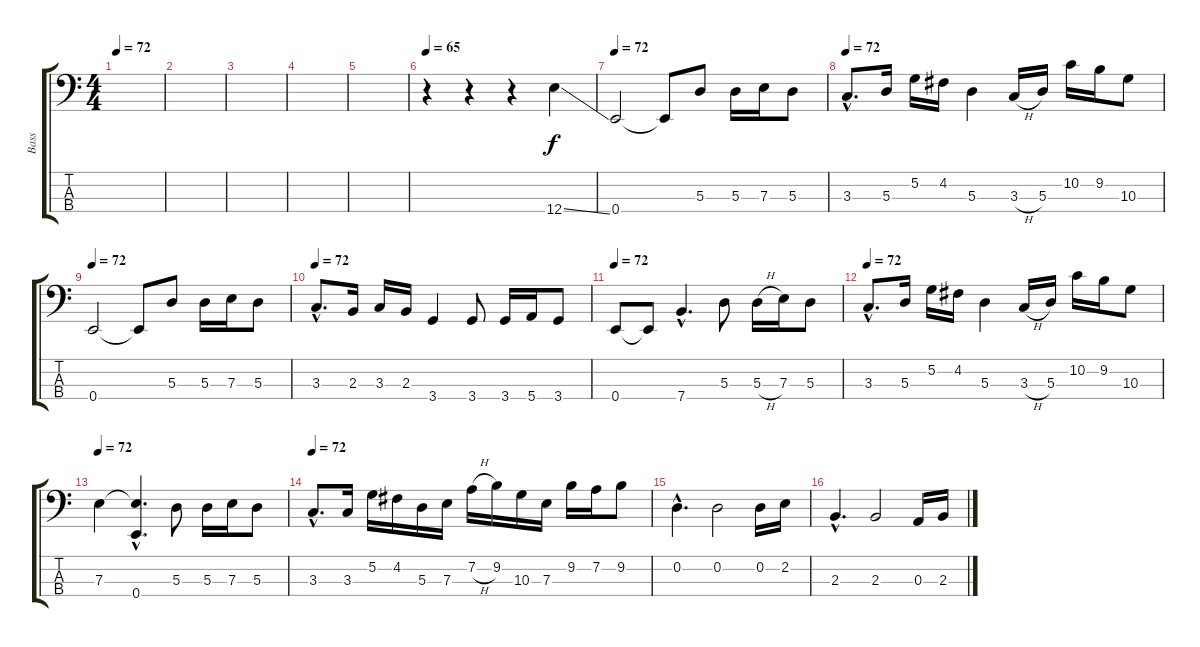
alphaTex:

\track ("Bass" "Bass") {instrument electricbassfinger}
\staff {score tabs}
\tuning (G2 D2 A1 E1) {hide}
\ts (4 4)
\tempo 72
\clef f4
\ks c
|
|
|
|
|
\tempo 65
r.4 r.4 r.4 12.4{ss}.4 |
\section ("" "")
\tempo 72
0.4.2 0.4{t}.8 5.3.8 5.3.16 7.3.16 5.3.8 |
\tempo 72
3.3{hac}.8{d} 5.3.16 5.2.16 4.2.16 5.3.4 3.3{h}.16 5.3.16 10.2.16 9.2.16 10.3.8 |
\tempo 72
0.4.2 0.4{t}.8 5.3.8 5.3.16 7.3.16 5.3.8 |
\tempo 72
3.3{hac}.8{d} 2.3.16 3.3.16 2.3.16 3.4.4 3.4.8 3.4.16 5.4.16 3.4.8 |
\tempo 72
0.4.8 0.4{t}.8 7.4{hac}.4{d} 5.3.8 5.3{h}.16 7.3.16 5.3.8 |
\tempo 72
3.3{hac}.8{d} 5.3.16 5.2.16 4.2.16 5.3.4 3.3{h}.16 5.3.16 10.2.16 9.2.16 10.3.8 |
\tempo 72
7.3.4 (7.3{hac t} 0.4{hac}).4{d} 5.3.8 5.3.16 7.3.16 5.3.8 |
\tempo 72
3.3{hac}.8{d} 3.3.16 5.2.16 4.2.16 5.3.16 7.3.16 7.2{h}.16 9.2.16 10.3.16 7.3.16 9.2.16 7.2.16 9.2.8 |
0.2{hac}.4{d} 0.2.2 0.2.16 2.2.16 |
2.3{hac}.4{d} 2.3.2 0.3.16 2.3.16
